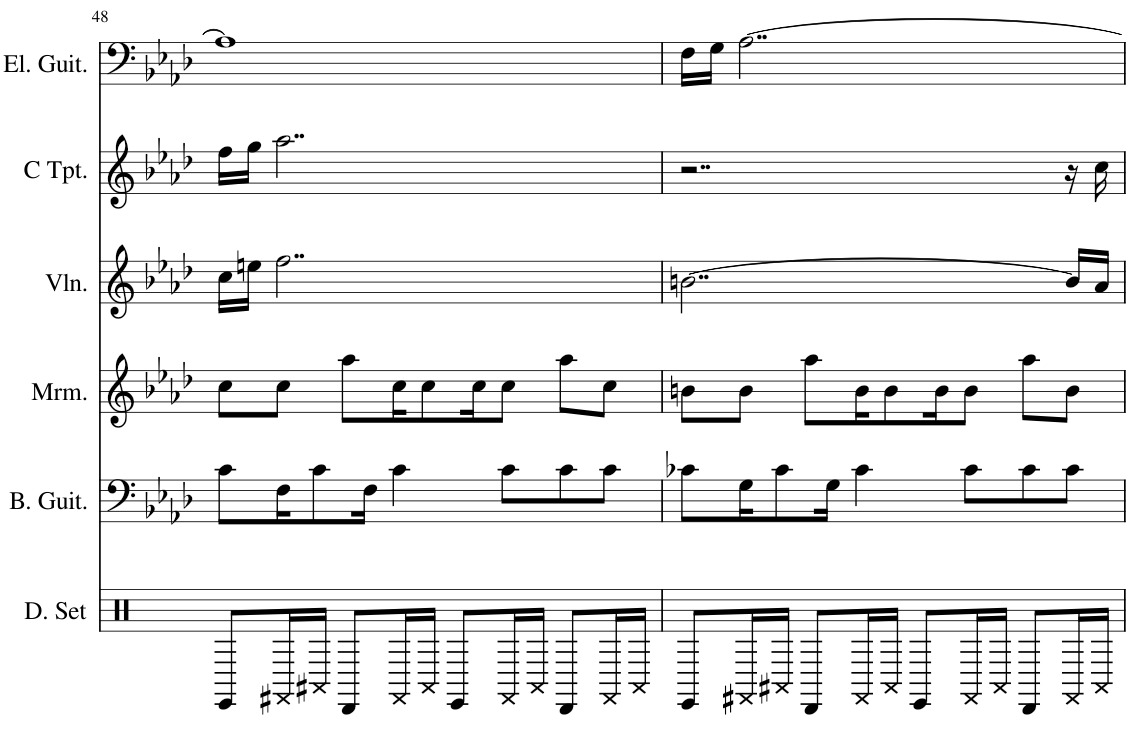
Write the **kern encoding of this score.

**kern	**kern	**kern	**kern	**kern	**kern
*part6	*part5	*part4	*part3	*part2	*part1
*staff6	*staff5	*staff4	*staff3	*staff2	*staff1
*I"ドラムセット	*I"ベース	*I"マリンバ	*I"ヴァイオリン	*I"C トランペット	*I"エレキギター
!!LO:PB:g=z
*clefX	*clefF4	*clefG2	*clefG2	*clefG2	*clefF4
*	*Trd7c12	*	*	*	*
*k[]	*k[b-e-a-d-]	*k[b-e-a-d-]	*k[b-e-a-d-]	*k[b-e-a-d-]	*k[b-e-a-d-]
*M4/4	*M4/4	*M4/4	*M4/4	*M4/4	*M4/4
=48	=48	=48	=48	=48	=48
8EE/L	8c\L	8cc\L	16cc\LL	16ff\LL	1A-]
.	.	.	16een\JJ	16gg\JJ	.
16FF#X/L	16F\K	8cc\J	2..ff\	2..aa-\	.
16AA#X/JJ	8c\	.	.	.	.
8DD/L	.	8aa-\L	.	.	.
.	16F\Jk	.	.	.	.
16FF/L	4c\	16cc\K	.	.	.
16AA/JJ	.	8cc\	.	.	.
8EE/L	.	.	.	.	.
.	.	16cc\K	.	.	.
16FF/L	8c\L	8cc\J	.	.	.
16AA/JJ	.	.	.	.	.
8DD/L	8c\	8aa-\L	.	.	.
16FF/L	8c\J	8cc\J	.	.	.
16AA/JJ	.	.	.	.	.
=49	=49	=49	=49	=49	=49
8EE/L	8c-X\L	8bn\L	[2..bn\	2..r	16F\LL
.	.	.	.	.	16G\JJ
16FF#X/L	16G\K	8b\J	.	.	[2..A-\
16AA#X/JJ	8c-\	.	.	.	.
8DD/L	.	8aa-\L	.	.	.
.	16G\Jk	.	.	.	.
16FF/L	4c-\	16b\K	.	.	.
16AA/JJ	.	8b\	.	.	.
8EE/L	.	.	.	.	.
.	.	16b\K	.	.	.
16FF/L	8c-\L	8b\J	.	.	.
16AA/JJ	.	.	.	.	.
8DD/L	8c-\	8aa-\L	.	.	.
16FF/L	8c-\J	8b\J	16b/LL]	16r	.
16AA/JJ	.	.	16a-/JJ	16cc\	.
=	=	=	=	=	=
*-	*-	*-	*-	*-	*-
